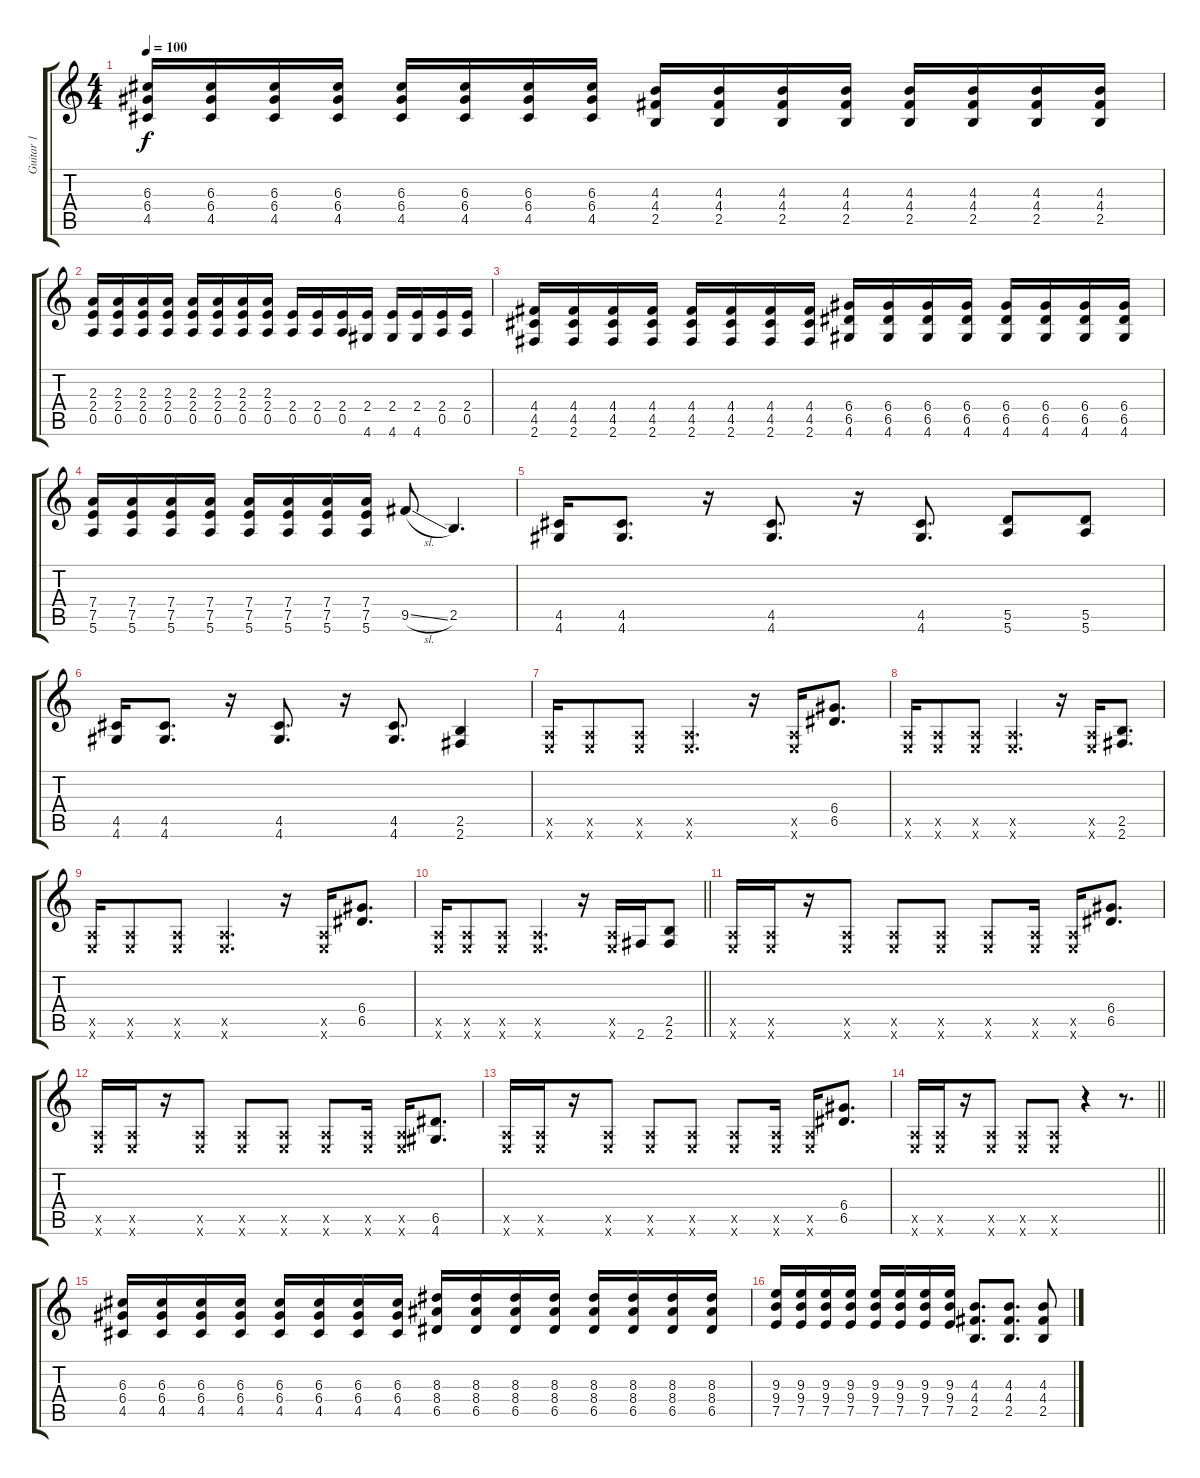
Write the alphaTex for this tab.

\track ("Guitar 1" "Guitar 1") {instrument overdrivenguitar}
\staff {score tabs}
\tuning (E4 B3 G3 D3 A2 E2) {hide}
\ts (4 4)
\tempo 100
\clef g2
\ks c
(6.3 6.4 4.5).16{dy f} (6.3 6.4 4.5).16 (6.3 6.4 4.5).16 (6.3 6.4 4.5).16 (6.3 6.4 4.5).16 (6.3 6.4 4.5).16 (6.3 6.4 4.5).16 (6.3 6.4 4.5).16 (4.3 4.4 2.5).16 (4.3 4.4 2.5).16 (4.3 4.4 2.5).16 (4.3 4.4 2.5).16 (4.3 4.4 2.5).16 (4.3 4.4 2.5).16 (4.3 4.4 2.5).16 (4.3 4.4 2.5).16 |
(2.3 2.4 0.5).16 (2.3 2.4 0.5).16 (2.3 2.4 0.5).16 (2.3 2.4 0.5).16 (2.3 2.4 0.5).16 (2.3 2.4 0.5).16 (2.3 2.4 0.5).16 (2.3 2.4 0.5).16 (2.4 0.5).16 (2.4 0.5).16 (2.4 0.5).16 (2.4 4.6).16 (2.4 4.6).16 (2.4 4.6).16 (2.4 0.5).16 (2.4 0.5).16 |
(4.4 4.5 2.6).16 (4.4 4.5 2.6).16 (4.4 4.5 2.6).16 (4.4 4.5 2.6).16 (4.4 4.5 2.6).16 (4.4 4.5 2.6).16 (4.4 4.5 2.6).16 (4.4 4.5 2.6).16 (6.4 6.5 4.6).16 (6.4 6.5 4.6).16 (6.4 6.5 4.6).16 (6.4 6.5 4.6).16 (6.4 6.5 4.6).16 (6.4 6.5 4.6).16 (6.4 6.5 4.6).16 (6.4 6.5 4.6).16 |
(7.4 7.5 5.6).16 (7.4 7.5 5.6).16 (7.4 7.5 5.6).16 (7.4 7.5 5.6).16 (7.4 7.5 5.6).16 (7.4 7.5 5.6).16 (7.4 7.5 5.6).16 (7.4 7.5 5.6).16 9.5{sl}.8 2.5.4{d} |
(4.5 4.6).16 (4.5 4.6).8{d} r.16 (4.5 4.6).8{d} r.16 (4.5 4.6).8{d} (5.5 5.6).8 (5.5 5.6).8 |
(4.5 4.6).16 (4.5 4.6).8{d} r.16 (4.5 4.6).8{d} r.16 (4.5 4.6).8{d} (2.5 2.6).4 |
(0.5{x} 0.6{x}).16 (0.5{x} 0.6{x}).8 (0.5{x} 0.6{x}).8 (0.5{x} 0.6{x}).4{d} r.16 (0.5{x} 0.6{x}).16 (6.4 6.5).8{d} |
(0.5{x} 0.6{x}).16 (0.5{x} 0.6{x}).8 (0.5{x} 0.6{x}).8 (0.5{x} 0.6{x}).4{d} r.16 (0.5{x} 0.6{x}).16 (2.5 2.6).8{d} |
(0.5{x} 0.6{x}).16 (0.5{x} 0.6{x}).8 (0.5{x} 0.6{x}).8 (0.5{x} 0.6{x}).4{d} r.16 (0.5{x} 0.6{x}).16 (6.4 6.5).8{d} |
\barLineRight lightlight
(0.5{x} 0.6{x}).16 (0.5{x} 0.6{x}).8 (0.5{x} 0.6{x}).8 (0.5{x} 0.6{x}).4{d} r.16 (0.5{x} 0.6{x}).16 2.6.16 (2.5 2.6).8 |
(0.5{x} 0.6{x}).16 (0.5{x} 0.6{x}).16 r.16 (0.5{x} 0.6{x}).8 (0.5{x} 0.6{x}).8 (0.5{x} 0.6{x}).8 (0.5{x} 0.6{x}).8 (0.5{x} 0.6{x}).16 (0.5{x} 0.6{x}).16 (6.4 6.5).8{d} |
(0.5{x} 0.6{x}).16 (0.5{x} 0.6{x}).16 r.16 (0.5{x} 0.6{x}).8 (0.5{x} 0.6{x}).8 (0.5{x} 0.6{x}).8 (0.5{x} 0.6{x}).8 (0.5{x} 0.6{x}).16 (0.5{x} 0.6{x}).16 (6.5 4.6).8{d} |
(0.5{x} 0.6{x}).16 (0.5{x} 0.6{x}).16 r.16 (0.5{x} 0.6{x}).8 (0.5{x} 0.6{x}).8 (0.5{x} 0.6{x}).8 (0.5{x} 0.6{x}).8 (0.5{x} 0.6{x}).16 (0.5{x} 0.6{x}).16 (6.4 6.5).8{d} |
\barLineRight lightlight
(0.5{x} 0.6{x}).16 (0.5{x} 0.6{x}).16 r.16 (0.5{x} 0.6{x}).8 (0.5{x} 0.6{x}).8 (0.5{x} 0.6{x}).8 r.4 r.8{d} |
(6.3 6.4 4.5).16 (6.3 6.4 4.5).16 (6.3 6.4 4.5).16 (6.3 6.4 4.5).16 (6.3 6.4 4.5).16 (6.3 6.4 4.5).16 (6.3 6.4 4.5).16 (6.3 6.4 4.5).16 (8.3 8.4 6.5).16 (8.3 8.4 6.5).16 (8.3 8.4 6.5).16 (8.3 8.4 6.5).16 (8.3 8.4 6.5).16 (8.3 8.4 6.5).16 (8.3 8.4 6.5).16 (8.3 8.4 6.5).16 |
(9.3 9.4 7.5).16 (9.3 9.4 7.5).16 (9.3 9.4 7.5).16 (9.3 9.4 7.5).16 (9.3 9.4 7.5).16 (9.3 9.4 7.5).16 (9.3 9.4 7.5).16 (9.3 9.4 7.5).16 (4.3 4.4 2.5).8{d} (4.3 4.4 2.5).8{d} (4.3 4.4 2.5).8
